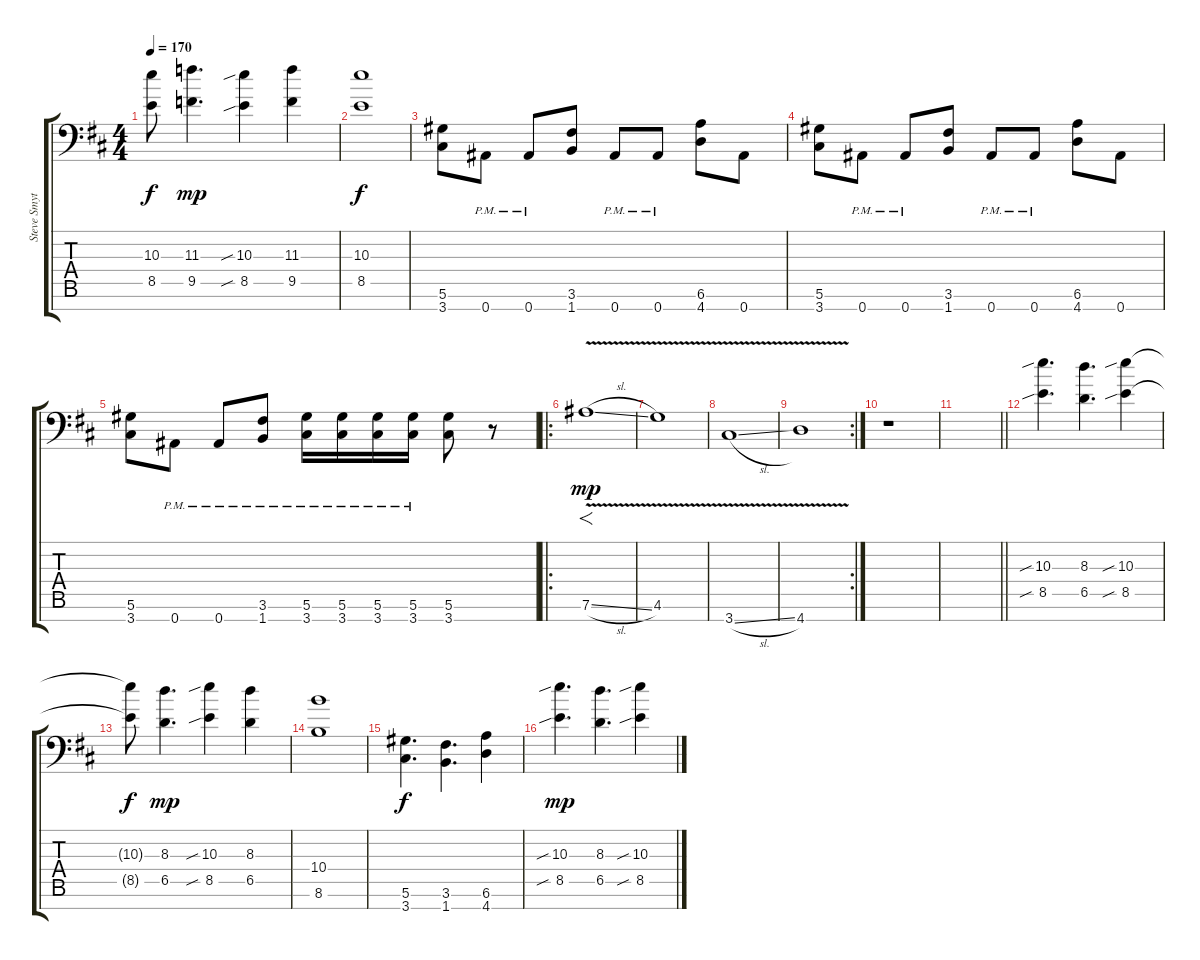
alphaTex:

\track ("Steve Smyth Lead" "Steve Smyt") {instrument distortionguitar}
\staff {score tabs}
\tuning (Eb4 Bb3 Gb3 Db3 Ab2 Eb2 Bb1) {hide}
\ts (4 4)
\tempo 170
\clef f4
\ks d
(10.3{t} 8.5{t}).8{dy f} (11.3 9.5).4{d dy mp} (10.3{sib} 8.5{sib}).4 (11.3 9.5).4 |
(10.3 8.5).1{dy f} |
(5.6 3.7).8 0.7{pm}.8 0.7{pm}.8 (3.6 1.7).8 0.7{pm}.8 0.7{pm}.8 (6.6 4.7).8 0.7.8 |
(5.6 3.7).8 0.7{pm}.8 0.7{pm}.8 (3.6 1.7).8 0.7{pm}.8 0.7{pm}.8 (6.6 4.7).8 0.7.8 |
(5.6 3.7).8 0.7{pm}.8 0.7{pm}.8 (3.6{pm} 1.7{pm}).8 (5.6{pm} 3.7{pm}).16 (5.6{pm} 3.7{pm}).16 (5.6{pm} 3.7{pm}).16 (5.6{pm} 3.7{pm}).16 (5.6 3.7).8 r.8 |
\ro
7.6{v sl}.1{f dy mp} |
4.6{v}.1 |
3.7{v sl}.1 |
\rc 2
4.7{v}.1 |
r.1 |
\barLineRight lightlight
|
(10.3{sib} 8.5{sib}).4{d} (8.3 6.5).4{d} (10.3{sib} 8.5{sib}).4 |
(10.3{t} 8.5{t}).8{dy f} (8.3 6.5).4{d dy mp} (10.3{sib} 8.5{sib}).4 (8.3 6.5).4 |
(10.4 8.6).1 |
(5.6 3.7).4{d dy f} (3.6 1.7).4{d} (6.6 4.7).4 |
(10.3{sib} 8.5{sib}).4{d dy mp} (8.3 6.5).4{d} (10.3{sib} 8.5{sib}).4
